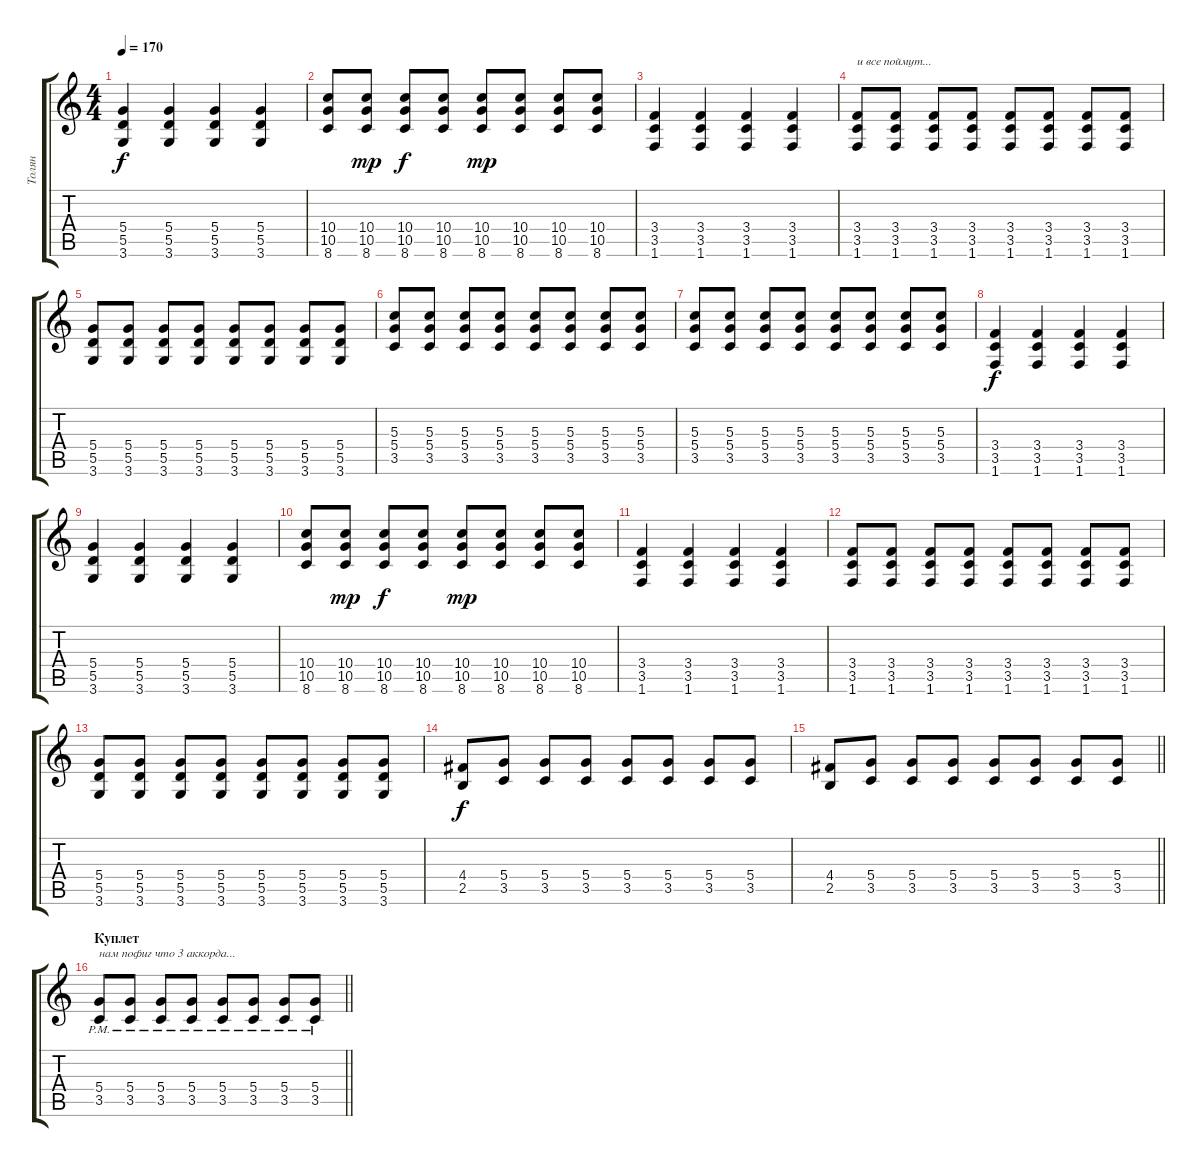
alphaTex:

\track ("Толян" "Толян") {instrument overdrivenguitar}
\staff {score tabs}
\tuning (E4 B3 G3 D3 A2 E2) {hide}
\ts (4 4)
\tempo 170
\clef g2
\ks c
(5.4 5.5 3.6).4{dy f} (5.4 5.5 3.6).4 (5.4 5.5 3.6).4 (5.4 5.5 3.6).4 |
(10.4 10.5 8.6).8 (10.4 10.5 8.6).8{dy mp} (10.4 10.5 8.6).8{dy f} (10.4 10.5 8.6).8 (10.4 10.5 8.6).8{dy mp} (10.4 10.5 8.6).8 (10.4 10.5 8.6).8 (10.4 10.5 8.6).8 |
(3.4 3.5 1.6).4 (3.4 3.5 1.6).4 (3.4 3.5 1.6).4 (3.4 3.5 1.6).4 |
(3.4 3.5 1.6).8{txt "и все поймут..."} (3.4 3.5 1.6).8 (3.4 3.5 1.6).8 (3.4 3.5 1.6).8 (3.4 3.5 1.6).8 (3.4 3.5 1.6).8 (3.4 3.5 1.6).8 (3.4 3.5 1.6).8 |
(5.4 5.5 3.6).8 (5.4 5.5 3.6).8 (5.4 5.5 3.6).8 (5.4 5.5 3.6).8 (5.4 5.5 3.6).8 (5.4 5.5 3.6).8 (5.4 5.5 3.6).8 (5.4 5.5 3.6).8 |
(5.3 5.4 3.5).8 (5.3 5.4 3.5).8 (5.3 5.4 3.5).8 (5.3 5.4 3.5).8 (5.3 5.4 3.5).8 (5.3 5.4 3.5).8 (5.3 5.4 3.5).8 (5.3 5.4 3.5).8 |
(5.3 5.4 3.5).8 (5.3 5.4 3.5).8 (5.3 5.4 3.5).8 (5.3 5.4 3.5).8 (5.3 5.4 3.5).8 (5.3 5.4 3.5).8 (5.3 5.4 3.5).8 (5.3 5.4 3.5).8 |
(3.4 3.5 1.6).4{dy f} (3.4 3.5 1.6).4 (3.4 3.5 1.6).4 (3.4 3.5 1.6).4 |
(5.4 5.5 3.6).4 (5.4 5.5 3.6).4 (5.4 5.5 3.6).4 (5.4 5.5 3.6).4 |
(10.4 10.5 8.6).8 (10.4 10.5 8.6).8{dy mp} (10.4 10.5 8.6).8{dy f} (10.4 10.5 8.6).8 (10.4 10.5 8.6).8{dy mp} (10.4 10.5 8.6).8 (10.4 10.5 8.6).8 (10.4 10.5 8.6).8 |
(3.4 3.5 1.6).4 (3.4 3.5 1.6).4 (3.4 3.5 1.6).4 (3.4 3.5 1.6).4 |
(3.4 3.5 1.6).8 (3.4 3.5 1.6).8 (3.4 3.5 1.6).8 (3.4 3.5 1.6).8 (3.4 3.5 1.6).8 (3.4 3.5 1.6).8 (3.4 3.5 1.6).8 (3.4 3.5 1.6).8 |
(5.4 5.5 3.6).8 (5.4 5.5 3.6).8 (5.4 5.5 3.6).8 (5.4 5.5 3.6).8 (5.4 5.5 3.6).8 (5.4 5.5 3.6).8 (5.4 5.5 3.6).8 (5.4 5.5 3.6).8 |
(4.4 2.5).8{dy f} (5.4 3.5).8 (5.4 3.5).8 (5.4 3.5).8 (5.4 3.5).8 (5.4 3.5).8 (5.4 3.5).8 (5.4 3.5).8 |
\barLineRight lightlight
(4.4 2.5).8 (5.4 3.5).8 (5.4 3.5).8 (5.4 3.5).8 (5.4 3.5).8 (5.4 3.5).8 (5.4 3.5).8 (5.4 3.5).8 |
\section ("" "Куплет")
\barLineRight lightlight
(5.4{pm} 3.5{pm}).8{txt "нам пофиг что 3 аккорда..."} (5.4{pm} 3.5{pm}).8 (5.4{pm} 3.5{pm}).8 (5.4{pm} 3.5{pm}).8 (5.4{pm} 3.5{pm}).8 (5.4{pm} 3.5{pm}).8 (5.4{pm} 3.5{pm}).8 (5.4{pm} 3.5{pm}).8
